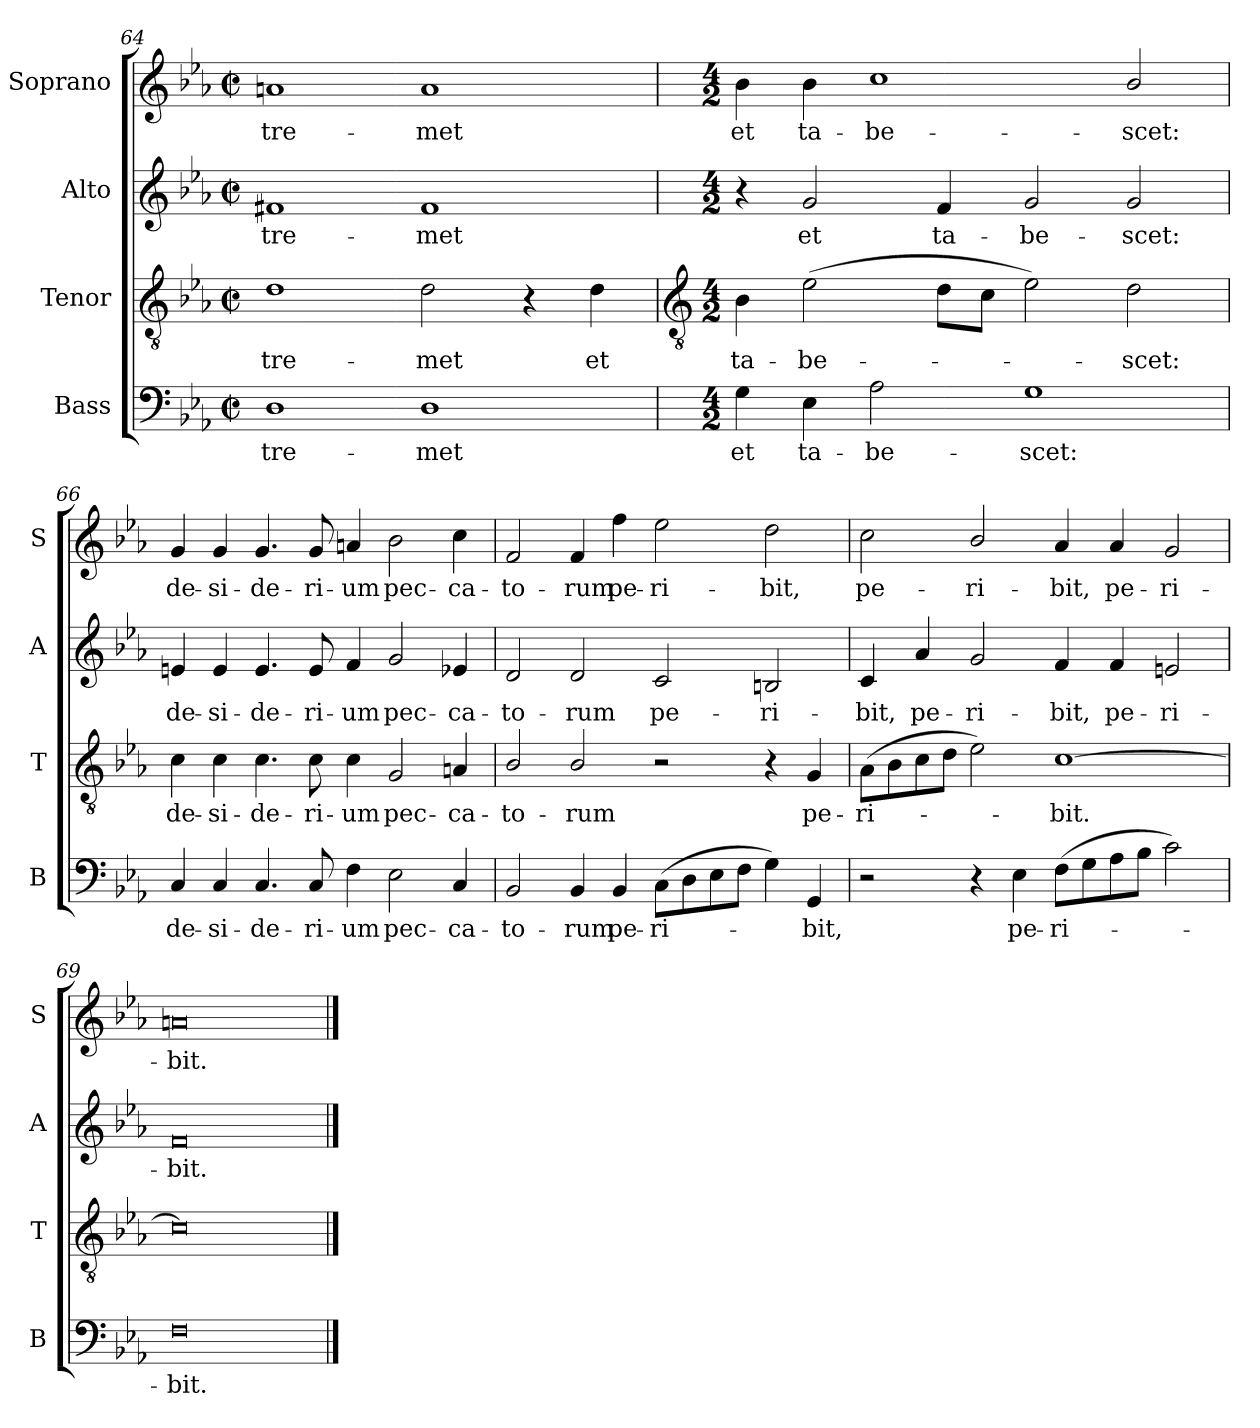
**kern	**text	**kern	**text	**kern	**text	**kern	**text
*part4	*part4	*part3	*part3	*part2	*part2	*part1	*part1
*staff4	*staff4	*staff3	*staff3	*staff2	*staff2	*staff1	*staff1
*I"Bass	*	*I"Tenor	*	*I"Alto	*	*I"Soprano	*
*I'B	*	*I'T	*	*I'A	*	*I'S	*
*clefF4	*	*clefGv2	*	*clefG2	*	*clefG2	*
*k[b-e-a-]	*	*k[b-e-a-]	*	*k[b-e-a-]	*	*k[b-e-a-]	*
*E-:	*	*E-:	*	*E-:	*	*E-:	*
*M4/2	*	*M4/2	*	*M4/2	*	*M4/2	*
*met(c|)	*	*met(c|)	*	*met(c|)	*	*met(c|)	*
=64	=64	=64	=64	=64	=64	=64	=64
!	!LO:LY:b	!	!LO:LY:b	!	!LO:LY:b	!	!LO:LY:b
1D	tre-	1d	tre-	1f#X	tre-	1an	tre-
!	!LO:LY:b	!	!LO:LY:b	!	!LO:LY:b	!	!LO:LY:b
1D	-met	2d	-met	1f#	-met	1a	-met
.	.	4r	.	.	.	.	.
!	!	!	!LO:LY:b	!	!	!	!
.	.	4d	et	.	.	.	.
!!LO:LB:g=z
=65	=65	=65	=65	=65	=65	=65	=65
*	*	*clefGv2	*	*	*	*	*
*M4/2	*	*M4/2	*	*M4/2	*	*M4/2	*
!	!LO:LY:b	!	!LO:LY:b	!	!	!	!LO:LY:b
4G	et	4B-	ta-	4r	.	4b-	et
!	!LO:LY:b	!	!LO:LY:b	!	!LO:LY:b	!	!LO:LY:b
4E-	ta-	(>2e-	-be-	2g	et	4b-	ta-
!	!LO:LY:b	!	!	!	!	!	!LO:LY:b
2A-	-be-	.	.	.	.	1cc	-be-
!	!	!	!	!	!LO:LY:b	!	!
.	.	8dL	.	4f	ta-	.	.
.	.	8cJ	.	.	.	.	.
!	!LO:LY:b	!	!	!	!LO:LY:b	!	!
1G	-scet:	2e-)	.	2g	-be-	.	.
!	!	!	!LO:LY:b	!	!LO:LY:b	!	!LO:LY:b
.	.	2d	scet:	2g	-scet:	2b-/	-scet:
=66	=66	=66	=66	=66	=66	=66	=66
!	!LO:LY:b	!	!LO:LY:b	!	!LO:LY:b	!	!LO:LY:b
4C	de-	4c	de-	4en	de-	4g	de-
!	!LO:LY:b	!	!LO:LY:b	!	!LO:LY:b	!	!LO:LY:b
4C	-si-	4c	-si-	4e	-si-	4g	-si-
!	!LO:LY:b	!	!LO:LY:b	!	!LO:LY:b	!	!LO:LY:b
4.C	-de-	4.c	-de-	4.e	-de-	4.g	-de-
!	!LO:LY:b	!	!LO:LY:b	!	!LO:LY:b	!	!LO:LY:b
8C	-ri-	8c	-ri-	8e	-ri-	8g	-ri-
!	!LO:LY:b	!	!LO:LY:b	!	!LO:LY:b	!	!LO:LY:b
4F	-um	4c	-um	4f	-um	4an	-um
!	!LO:LY:b	!	!LO:LY:b	!	!LO:LY:b	!	!LO:LY:b
2E-	pec-	2G	pec-	2g	pec-	2b-	pec-
!	!LO:LY:b	!	!LO:LY:b	!	!LO:LY:b	!	!LO:LY:b
4C/	-ca-	4An	-ca-	4e-X	-ca-	4cc	-ca-
=67	=67	=67	=67	=67	=67	=67	=67
!	!LO:LY:b	!	!LO:LY:b	!	!LO:LY:b	!	!LO:LY:b
2BB-	-to-	2B-/	-to-	2d	-to-	2f	-to-
!	!LO:LY:b	!	!LO:LY:b	!	!LO:LY:b	!	!LO:LY:b
4BB-	-rum	2B-/	-rum	2d	-rum	4f	-rum
!	!LO:LY:b	!	!	!	!	!	!LO:LY:b
4BB-	pe-	.	.	.	.	4ff	pe-
!	!LO:LY:b	!	!	!	!LO:LY:b	!	!LO:LY:b
(>8CL	-ri-	2r	.	2c	pe-	2ee-	-ri-
8D	.	.	.	.	.	.	.
8E-	.	.	.	.	.	.	.
8FJ	.	.	.	.	.	.	.
!	!	!	!	!	!LO:LY:b	!	!LO:LY:b
4G)	.	4r	.	2Bn	-ri-	2dd	-bit,
!	!LO:LY:b	!	!LO:LY:b	!	!	!	!
4GG	bit,	4G	pe-	.	.	.	.
=68	=68	=68	=68	=68	=68	=68	=68
!	!	!	!LO:LY:b	!	!LO:LY:b	!	!LO:LY:b
2r	.	(>8A-L	-ri-	4c	-bit,	2cc	pe-
.	.	8B-	.	.	.	.	.
!	!	!	!	!	!LO:LY:b	!	!
.	.	8c	.	4a-/	pe-	.	.
.	.	8dJ	.	.	.	.	.
!	!	!	!	!	!LO:LY:b	!	!LO:LY:b
4r	.	2e-)	.	2g	-ri-	2b-/	-ri-
!	!LO:LY:b	!	!	!	!	!	!
4E-	pe-	.	.	.	.	.	.
!	!LO:LY:b	!	!LO:LY:b	!	!LO:LY:b	!	!LO:LY:b
(>8FL	-ri-	[1c	bit.	4f	-bit,	4a-/	-bit,
8G	.	.	.	.	.	.	.
!	!	!	!	!	!LO:LY:b	!	!LO:LY:b
8A-	.	.	.	4f	pe-	4a-/	pe-
8B-J	.	.	.	.	.	.	.
!	!	!	!	!	!LO:LY:b	!	!LO:LY:b
2c)	.	.	.	2en	-ri-	2g	-ri-
=69	=69	=69	=69	=69	=69	=69	=69
!	!LO:LY:b	!	!	!	!LO:LY:b	!	!LO:LY:b
0F	bit.	0c]	.	0f	-bit.	0an	-bit.
==	==	==	==	==	==	==	==
*-	*-	*-	*-	*-	*-	*-	*-
